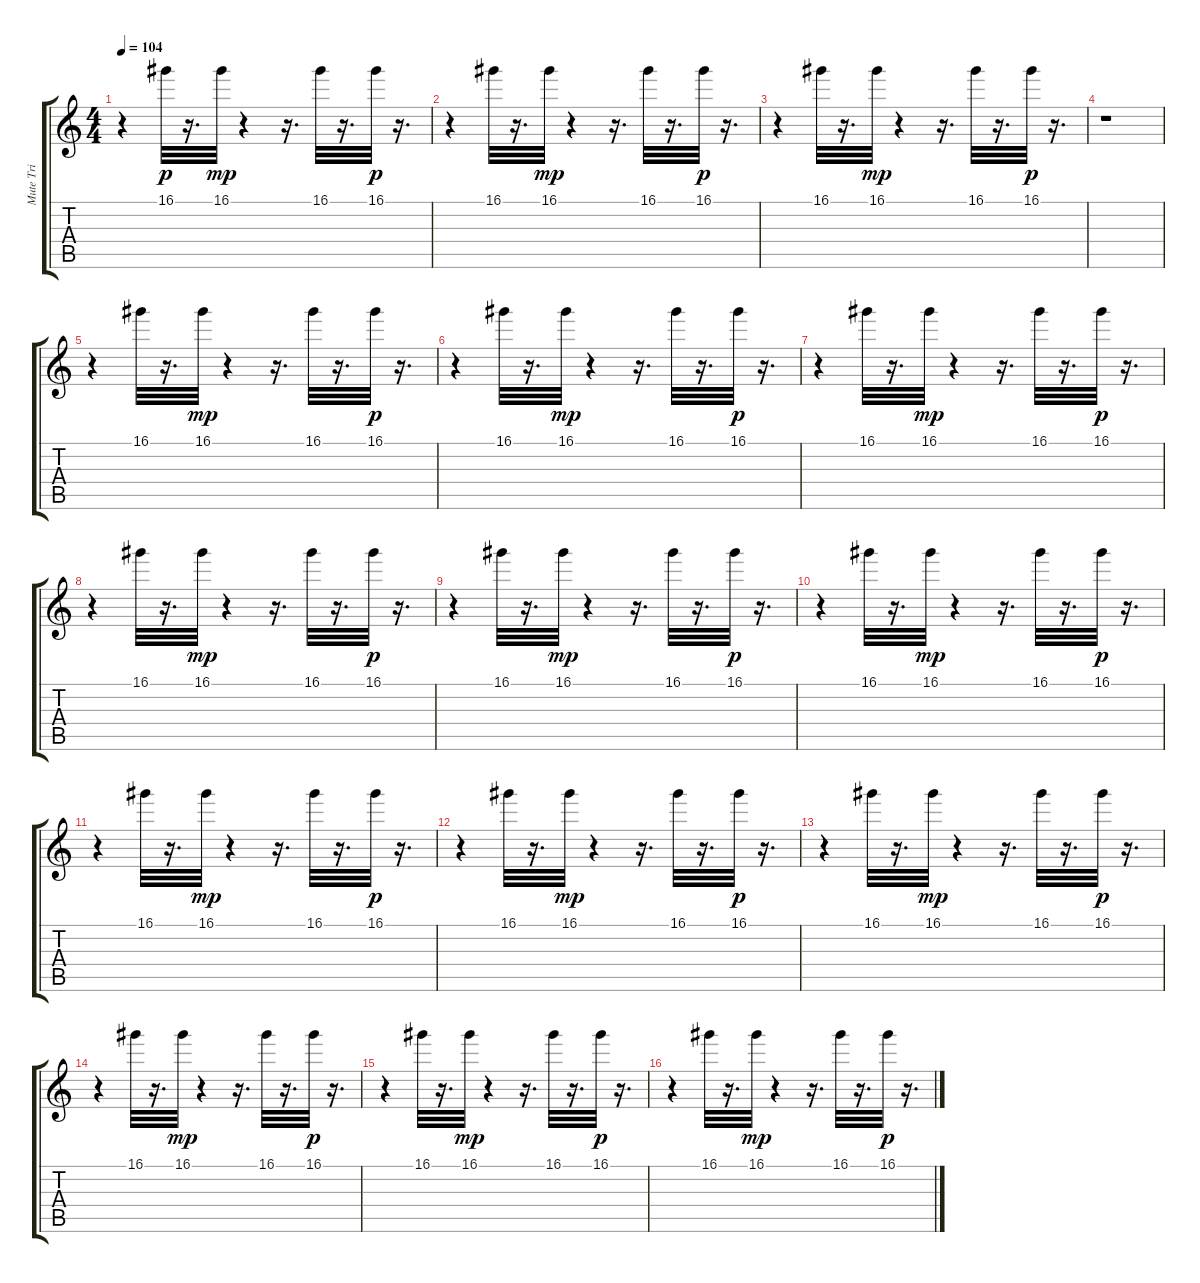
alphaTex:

\track ("  Mute Triangle" "  Mute Tri") {instrument acousticguitarsteel}
\staff {score tabs}
\tuning (E4 B3 G3 D3 A2 E2) {hide}
\ts (4 4)
\tempo 104
\clef g2
\ks c
r.4{dy p} 16.1.32 r.16{d} 16.1.32{dy mp} r.4 r.16{d} 16.1.32 r.16{d} 16.1.32{dy p} r.16{d} |
r.4 16.1.32 r.16{d} 16.1.32{dy mp} r.4 r.16{d} 16.1.32 r.16{d} 16.1.32{dy p} r.16{d} |
r.4 16.1.32 r.16{d} 16.1.32{dy mp} r.4 r.16{d} 16.1.32 r.16{d} 16.1.32{dy p} r.16{d} |
r.1 |
r.4 16.1.32 r.16{d} 16.1.32{dy mp} r.4 r.16{d} 16.1.32 r.16{d} 16.1.32{dy p} r.16{d} |
r.4 16.1.32 r.16{d} 16.1.32{dy mp} r.4 r.16{d} 16.1.32 r.16{d} 16.1.32{dy p} r.16{d} |
r.4 16.1.32 r.16{d} 16.1.32{dy mp} r.4 r.16{d} 16.1.32 r.16{d} 16.1.32{dy p} r.16{d} |
r.4 16.1.32 r.16{d} 16.1.32{dy mp} r.4 r.16{d} 16.1.32 r.16{d} 16.1.32{dy p} r.16{d} |
r.4 16.1.32 r.16{d} 16.1.32{dy mp} r.4 r.16{d} 16.1.32 r.16{d} 16.1.32{dy p} r.16{d} |
r.4 16.1.32 r.16{d} 16.1.32{dy mp} r.4 r.16{d} 16.1.32 r.16{d} 16.1.32{dy p} r.16{d} |
r.4 16.1.32 r.16{d} 16.1.32{dy mp} r.4 r.16{d} 16.1.32 r.16{d} 16.1.32{dy p} r.16{d} |
r.4 16.1.32 r.16{d} 16.1.32{dy mp} r.4 r.16{d} 16.1.32 r.16{d} 16.1.32{dy p} r.16{d} |
r.4 16.1.32 r.16{d} 16.1.32{dy mp} r.4 r.16{d} 16.1.32 r.16{d} 16.1.32{dy p} r.16{d} |
r.4 16.1.32 r.16{d} 16.1.32{dy mp} r.4 r.16{d} 16.1.32 r.16{d} 16.1.32{dy p} r.16{d} |
r.4 16.1.32 r.16{d} 16.1.32{dy mp} r.4 r.16{d} 16.1.32 r.16{d} 16.1.32{dy p} r.16{d} |
r.4 16.1.32 r.16{d} 16.1.32{dy mp} r.4 r.16{d} 16.1.32 r.16{d} 16.1.32{dy p} r.16{d}
